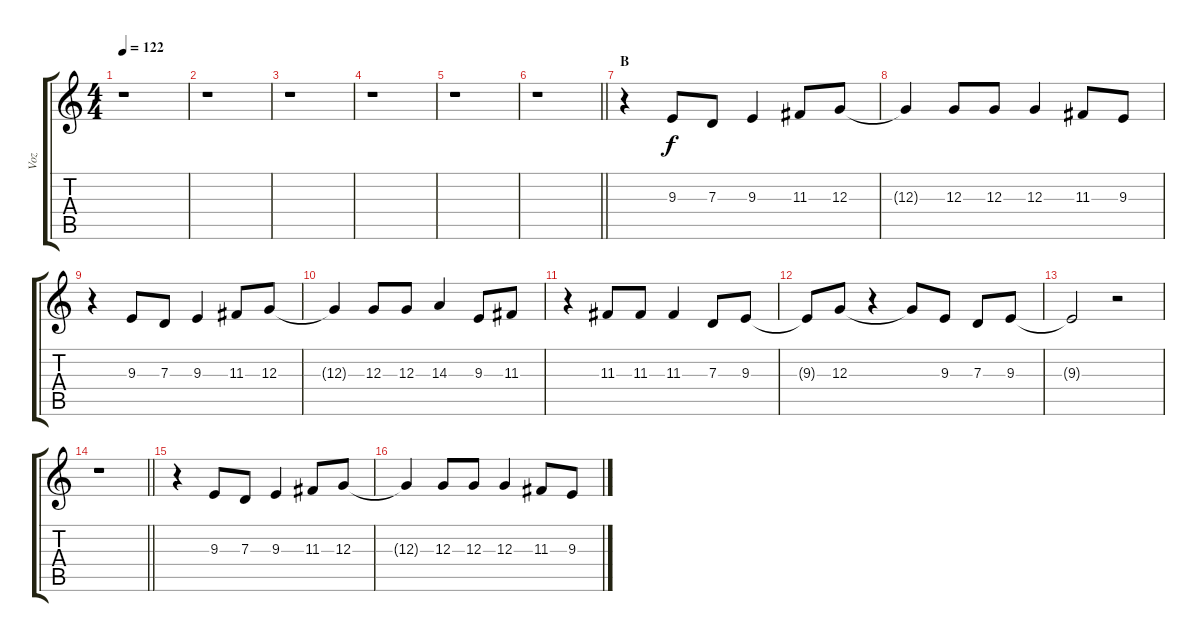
\track ("Voz" "Voz") {instrument flute}
\staff {score tabs}
\tuning (E4 B3 G3 D3 A2 E2) {hide}
\ts (4 4)
\tempo 122
\clef g2
\ks c
r.1{dy f} |
r.1 |
r.1 |
r.1 |
r.1 |
\barLineRight lightlight
r.1 |
\section ("" "B")
r.4 9.3.8 7.3.8 9.3.4 11.3.8 12.3.8 |
12.3{t}.4 12.3.8 12.3.8 12.3.4 11.3.8 9.3.8 |
r.4 9.3.8 7.3.8 9.3.4 11.3.8 12.3.8 |
12.3{t}.4 12.3.8 12.3.8 14.3.4 9.3.8 11.3.8 |
r.4 11.3.8 11.3.8 11.3.4 7.3.8 9.3.8 |
9.3{t}.8 12.3.8 r.4 12.3{t}.8 9.3.8 7.3.8 9.3.8 |
9.3{t}.2 r.2 |
\barLineRight lightlight
r.1 |
r.4 9.3.8 7.3.8 9.3.4 11.3.8 12.3.8 |
12.3{t}.4 12.3.8 12.3.8 12.3.4 11.3.8 9.3.8
